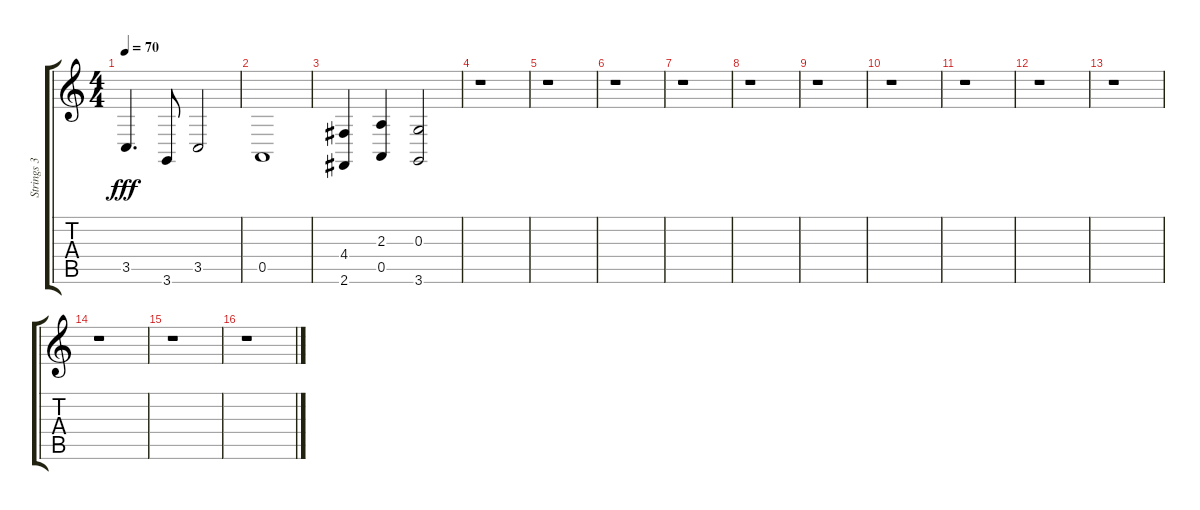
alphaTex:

\track ("Strings 3" "Strings 3") {instrument stringensemble1}
\staff {score tabs}
\tuning (E4 B3 G3 D3 A2 E2) {hide}
\ts (4 4)
\tempo 70
\clef g2
\ks c
3.5.4{d dy fff} 3.6.8 3.5.2 |
0.5.1 |
(4.4 2.6).4 (2.3 0.5).4 (0.3 3.6).2 |
r.1 |
r.1 |
r.1 |
r.1 |
r.1 |
r.1 |
r.1 |
r.1 |
r.1 |
r.1 |
r.1 |
r.1 |
r.1
